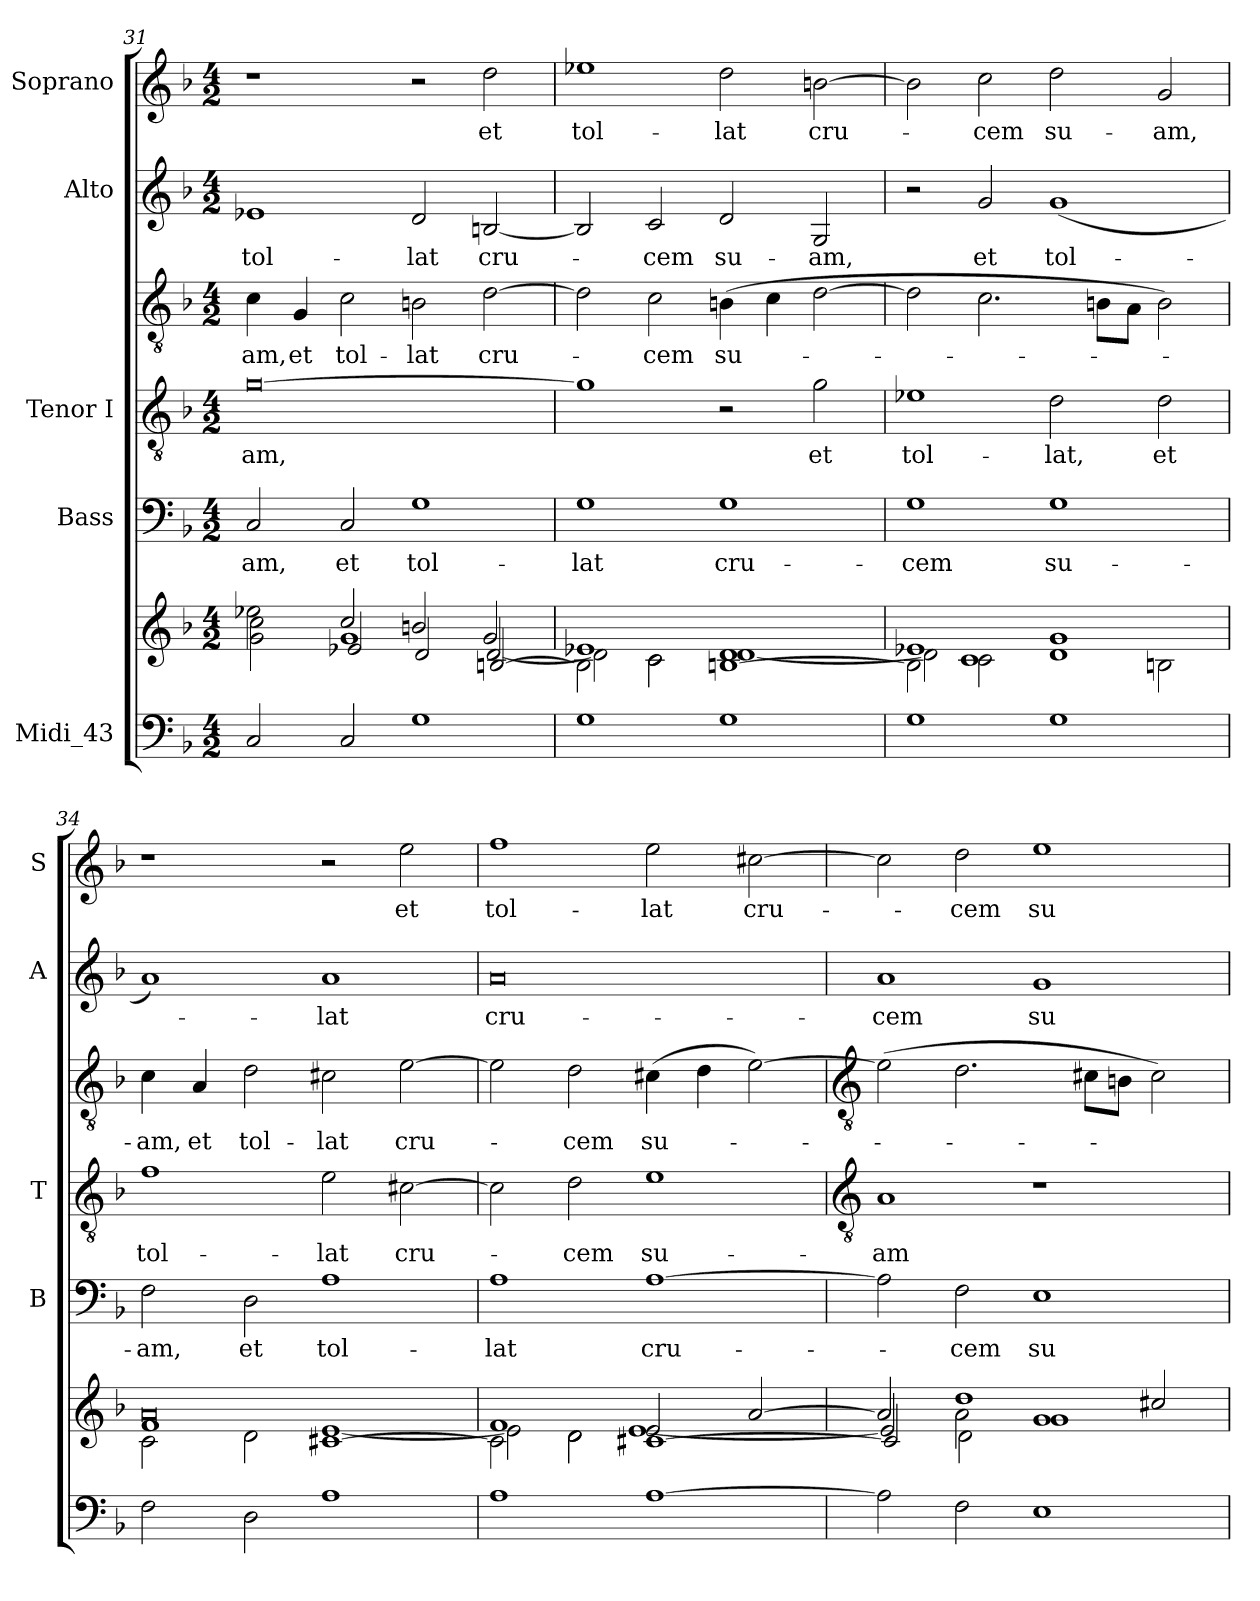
**kern	**kern	**kern	**text	**kern	**text	**kern	**text	**kern	**text	**kern	**text
*part5	*part5	*part4	*part4	*part3	*part3	*part3	*part3	*part2	*part2	*part1	*part1
*staff7	*staff6	*staff5	*staff5	*staff4	*staff4	*staff3	*staff3	*staff2	*staff2	*staff1	*staff1
*I"Midi_43	*	*I"Bass	*	*I"Tenor I	*	*	*	*I"Alto	*	*I"Soprano	*
*	*	*I'B	*	*I'T	*	*	*	*I'A	*	*I'S	*
!!LO:LB:g=z
*clefF4	*clefG2	*clefF4	*	*clefGv2	*	*clefGv2	*	*clefG2	*	*clefG2	*
*k[b-]	*k[b-]	*k[b-]	*	*k[b-]	*	*k[b-]	*	*k[b-]	*	*k[b-]	*
*F:	*F:	*F:	*	*F:	*	*F:	*	*F:	*	*F:	*
*M4/2	*M4/2	*M4/2	*	*M4/2	*	*M4/2	*	*M4/2	*	*M4/2	*
=31	=31	=31	=31	=31	=31	=31	=31	=31	=31	=31	=31
*	*^	*	*	*	*	*	*	*	*	*	*
*	*	*^	*	*	*	*	*	*	*	*	*	*
!	!	!	!	!	!LO:LY:b	!	!LO:LY:b	!	!LO:LY:b	!	!LO:LY:b	!	!
2C	2ee-X\	2cc\	2g\	2C	-am,	[0g	am,	4c	-am,	1e-X	tol-	1r	.
!	!	!	!	!	!	!	!	!	!LO:LY:b	!	!	!	!
.	.	.	.	.	.	.	.	4G	et	.	.	.	.
!	!	!	!	!	!LO:LY:b	!	!	!	!LO:LY:b	!	!	!	!
2C	2cc/	1g\	2e-X/	2C	et	.	.	2c	tol-	.	.	.	.
!	!	!	!	!	!LO:LY:b	!	!	!	!LO:LY:b	!	!LO:LY:b	!	!
1G	2bn/	.	2d/	1G	tol-	.	.	2Bn	-lat	2d	-lat	2r	.
!	!	!	!	!	!	!	!	!	!LO:LY:b	!	!LO:LY:b	!	!LO:LY:b
.	2g/	[2d/	[2Bn/	.	.	.	.	[2d	cru-	[2Bn	cru-	2dd	et
=32	=32	=32	=32	=32	=32	=32	=32	=32	=32	=32	=32	=32	=32
!	!	!	!	!	!LO:LY:b	!	!	!	!	!	!	!	!LO:LY:b
1G	1e-X/	2d\]	2B\]	1G	-lat	1g]	.	2d]	.	2B]	.	1ee-X	tol-
!	!	!	!	!	!	!	!	!	!LO:LY:b	!	!LO:LY:b	!	!
.	.	2c\	2c\	.	.	.	.	2c	cem	2c	cem	.	.
!	!	!	!	!	!LO:LY:b	!	!	!	!LO:LY:b	!	!LO:LY:b	!	!LO:LY:b
1G	1d/	[1d\	[1B\	1G	cru-	2r	.	(>4Bn	su-	2d	su-	2dd	-lat
.	.	.	.	.	.	.	.	4c	.	.	.	.	.
!	!	!	!	!	!	!	!LO:LY:b	!	!	!	!LO:LY:b	!	!LO:LY:b
.	.	.	.	.	.	2g	et	[2d	.	2G	-am,	[2bn	cru-
=33	=33	=33	=33	=33	=33	=33	=33	=33	=33	=33	=33	=33	=33
!	!	!	!	!	!LO:LY:b	!	!LO:LY:b	!	!	!	!	!	!
1G	1e-X/	2d\]	2B\]	1G	-cem	1e-X	tol-	2d]	.	2r	.	2b]	.
!	!	!	!	!	!	!	!	!	!	!	!LO:LY:b	!	!LO:LY:b
.	.	2c\	1c\	.	.	.	.	2.c	.	2g	et	2cc	cem
!	!	!	!	!	!LO:LY:b	!	!LO:LY:b	!	!	!	!LO:LY:b	!	!LO:LY:b
1G	1g/	1d\	.	1G	su-	2d	-lat,	.	.	(<1g	tol-	2dd	su-
.	.	.	.	.	.	.	.	8Bn\L	.	.	.	.	.
.	.	.	.	.	.	.	.	8A\J	.	.	.	.	.
!	!	!	!	!	!	!	!LO:LY:b	!	!	!	!	!	!LO:LY:b
.	.	.	2B\	.	.	2d	et	2B)	.	.	.	2g	-am,
=34	=34	=34	=34	=34	=34	=34	=34	=34	=34	=34	=34	=34	=34
!	!	!	!	!	!LO:LY:b	!	!LO:LY:b	!	!LO:LY:b	!	!	!	!
2F	0a/	1f\	2c\	2F	-am,	1f	-tol-	4c	am,	1a)	.	1r	.
!	!	!	!	!	!	!	!	!	!LO:LY:b	!	!	!	!
.	.	.	.	.	.	.	.	4A	et	.	.	.	.
!	!	!	!	!	!LO:LY:b	!	!	!	!LO:LY:b	!	!	!	!
2D	.	.	2d\	2D	et	.	.	2d	tol-	.	.	.	.
!	!	!	!	!	!LO:LY:b	!	!LO:LY:b	!	!LO:LY:b	!	!LO:LY:b	!	!
1A	.	[1e\	[1c#X\	1A	tol-	2e	-lat	2c#X	-lat	1a	lat	2r	.
!	!	!	!	!	!	!	!LO:LY:b	!	!LO:LY:b	!	!	!	!LO:LY:b
.	.	.	.	.	.	[2c#X	cru-	[2e	cru-	.	.	2ee	et
=35	=35	=35	=35	=35	=35	=35	=35	=35	=35	=35	=35	=35	=35
!	!	!	!	!	!LO:LY:b	!	!	!	!	!	!LO:LY:b	!	!LO:LY:b
1A	1f/	2e\]	2c#\]	1A	-lat	2c#]	.	2e]	.	0a	cru-	1ff	tol-
!	!	!	!	!	!	!	!LO:LY:b	!	!LO:LY:b	!	!	!	!
.	.	2d\	2d\	.	.	2d	cem	2d	cem	.	.	.	.
!	!	!	!	!	!LO:LY:b	!	!LO:LY:b	!	!LO:LY:b	!	!	!	!LO:LY:b
[1A	2e/	[1e\	[1c#\	[1A	cru-	1e	su-	(>4c#X	su-	.	.	2ee	-lat
.	.	.	.	.	.	.	.	4d	.	.	.	.	.
!	!	!	!	!	!	!	!	!	!	!	!	!	!LO:LY:b
.	[2a/	.	.	.	.	.	.	[2e)	.	.	.	[2cc#X	cru-
!!LO:LB:g=z
=36	=36	=36	=36	=36	=36	=36	=36	=36	=36	=36	=36	=36	=36
*	*	*	*	*	*	*clefGv2	*	*clefGv2	*	*	*	*	*
!	!	!	!	!	!	!	!LO:LY:b	!	!	!	!LO:LY:b	!	!
2A]	2a/]	2e/]	2c#/]	2A]	.	1A	-am	(>2e]	.	1a	-cem	2cc#]	.
!	!	!	!	!	!LO:LY:b	!	!	!	!	!	!	!	!LO:LY:b
2F	1dd/	2a\	2d\	2F	cem	.	.	2.d	.	.	.	2dd	cem
!	!	!	!	!	!LO:LY:b	!	!	!	!	!	!LO:LY:b	!	!LO:LY:b
1E	.	1g\	1g\	1E	su-	1r	.	.	.	1g	su-	1ee	su-
.	.	.	.	.	.	.	.	8c#XL	.	.	.	.	.
.	.	.	.	.	.	.	.	8BnJ	.	.	.	.	.
.	2cc#X/	.	.	.	.	.	.	2c#)	.	.	.	.	.
*	*v	*v	*v	*	*	*	*	*	*	*	*	*	*
=	=	=	=	=	=	=	=	=	=	=	=
*-	*-	*-	*-	*-	*-	*-	*-	*-	*-	*-	*-
